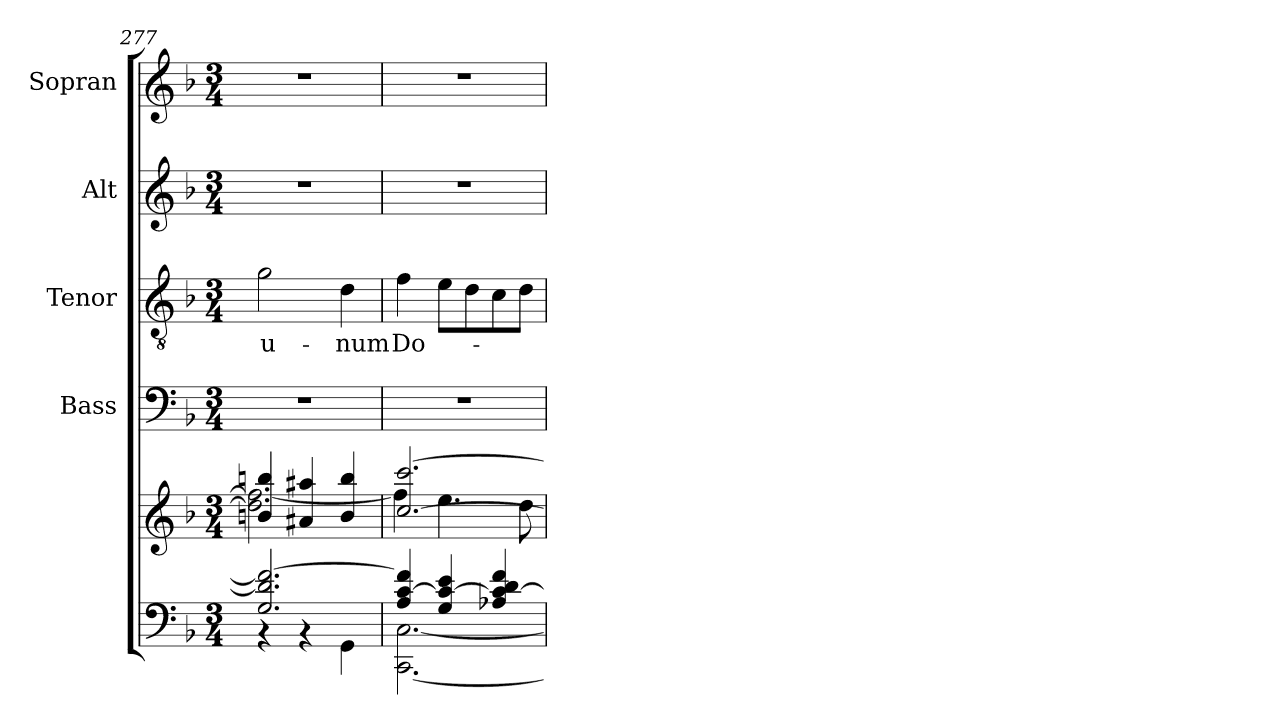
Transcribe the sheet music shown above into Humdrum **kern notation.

**kern	**kern	**kern	**kern	**text	**kern	**kern
*part5	*part5	*part4	*part3	*part3	*part2	*part1
*staff6	*staff5	*staff4	*staff3	*staff3	*staff2	*staff1
*	*	*I"Bass	*I"Tenor	*	*I"Alt	*I"Sopran
*	*	*I'B.	*I'T.	*	*I'A.	*I'S.
*clefF4	*clefG2	*clefF4	*clefGv2	*	*clefG2	*clefG2
*k[b-]	*k[b-]	*k[b-]	*k[b-]	*	*k[b-]	*k[b-]
*F:	*F:	*F:	*F:	*	*F:	*F:
*M3/4	*M3/4	*M3/4	*M3/4	*	*M3/4	*M3/4
=277	=277	=277	=277	=277	=277	=277
*^	*^	*	*	*	*	*
!	!	!	!	!	!	!LO:LY:b	!	!
2.G/ 2.d/] 2.f/_	4rAA	4bn/ 4bbn/	2.dd\] 2.ff\_	2.r	2g\	u-	2.r	2.r
.	4rAA	4a#X/ 4aa#X/	.	.	.	.	.	.
!	!	!	!	!	!	!LO:LY:b	!	!
.	4GG\	4b/ 4bb/	.	.	4d\	-num	.	.
=278	=278	=278	=278	=278	=278	=278	=278	=278
!	!	!	!	!	!	!LO:LY:b	!	!
4A/ [>4c/ 4f/]	[<2.CC\ [<2.C\	[<2.cc/ [>2.ccc/	4ff\]	2.r	4f\	Do-	2.r	2.r
4G/ 4c/_ 4e/	.	.	4.ee\	.	8e\L	.	.	.
.	.	.	.	.	8d\	.	.	.
4A-X/ 4c/_ 4d/ 4f/	.	.	.	.	8c\	.	.	.
.	.	.	8dd\	.	8d\J	.	.	.
*v	*v	*	*	*	*	*	*	*
*	*v	*v	*	*	*	*	*
=	=	=	=	=	=	=
*-	*-	*-	*-	*-	*-	*-
